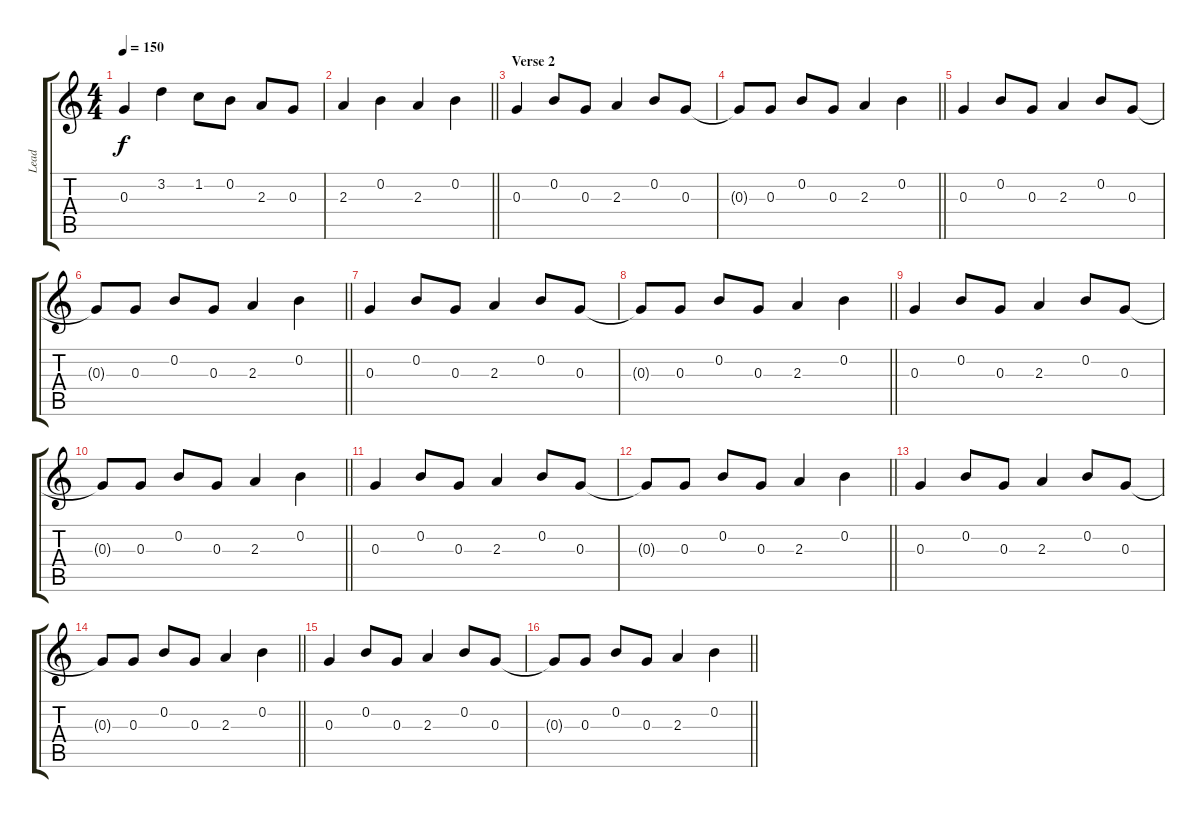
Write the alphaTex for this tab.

\track ("Lead" "Lead") {solo instrument electricguitarjazz}
\staff {score tabs}
\tuning (E4 B3 G3 D3 A2 E2) {hide}
\ts (4 4)
\tempo 150
\clef g2
\ks c
0.3.4{dy f} 3.2.4 1.2.8 0.2.8 2.3.8 0.3.8 |
\barLineRight lightlight
2.3.4 0.2.4 2.3.4 0.2.4 |
\section ("" "Verse 2")
0.3.4 0.2.8 0.3.8 2.3.4 0.2.8 0.3.8 |
\barLineRight lightlight
0.3{t}.8 0.3.8 0.2.8 0.3.8 2.3.4 0.2.4 |
0.3.4 0.2.8 0.3.8 2.3.4 0.2.8 0.3.8 |
\barLineRight lightlight
0.3{t}.8 0.3.8 0.2.8 0.3.8 2.3.4 0.2.4 |
0.3.4 0.2.8 0.3.8 2.3.4 0.2.8 0.3.8 |
\barLineRight lightlight
0.3{t}.8 0.3.8 0.2.8 0.3.8 2.3.4 0.2.4 |
0.3.4 0.2.8 0.3.8 2.3.4 0.2.8 0.3.8 |
\barLineRight lightlight
0.3{t}.8 0.3.8 0.2.8 0.3.8 2.3.4 0.2.4 |
0.3.4 0.2.8 0.3.8 2.3.4 0.2.8 0.3.8 |
\barLineRight lightlight
0.3{t}.8 0.3.8 0.2.8 0.3.8 2.3.4 0.2.4 |
0.3.4 0.2.8 0.3.8 2.3.4 0.2.8 0.3.8 |
\barLineRight lightlight
0.3{t}.8 0.3.8 0.2.8 0.3.8 2.3.4 0.2.4 |
0.3.4 0.2.8 0.3.8 2.3.4 0.2.8 0.3.8 |
\barLineRight lightlight
0.3{t}.8 0.3.8 0.2.8 0.3.8 2.3.4 0.2.4
